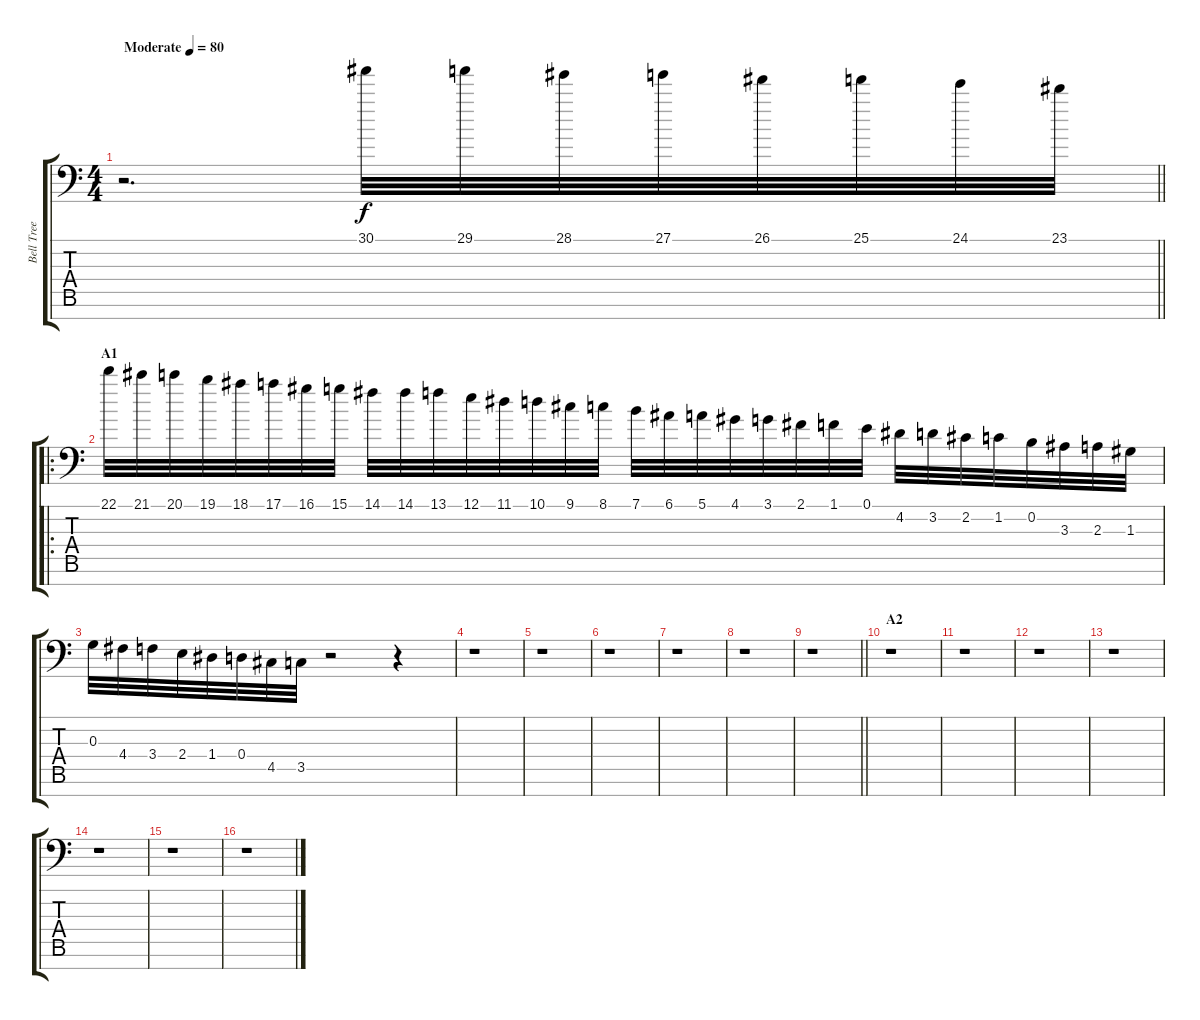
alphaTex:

\track ("Bell Tree" "Bell Tree") {instrument applause}
\staff {score tabs}
\tuning (E4 B3 G3 D3 A2 E2 C-1) {hide}
\ts (4 4)
\tempo (80 "Moderate")
\clef f4
\barLineRight lightlight
\ks c
r.2{d dy f instrument applause} 30.1.32{volume 13 balance 15} 29.1.32 28.1.32 27.1.32 26.1.32 25.1.32 24.1.32 23.1.32 |
\ro
\section ("" "A1")
22.1.32 21.1.32 20.1.32 19.1.32 18.1.32 17.1.32 16.1.32 15.1.32 14.1.32 14.1.32 13.1.32 12.1.32 11.1.32 10.1.32 9.1.32 8.1.32 7.1.32{volume 6} 6.1.32 5.1.32 4.1.32 3.1.32 2.1.32 1.1.32 0.1.32 4.2.32 3.2.32 2.2.32 1.2.32 0.2.32 3.3.32 2.3.32 1.3.32 |
0.3.32 4.4.32 3.4.32 2.4.32 1.4.32 0.4.32 4.5.32 3.5.32 r.2 r.4{balance 3} |
r.1 |
r.1 |
r.1 |
r.1 |
r.1 |
\barLineRight lightlight
r.1 |
\section ("" "A2")
r.1 |
r.1 |
r.1 |
r.1 |
r.1 |
r.1 |
r.1
